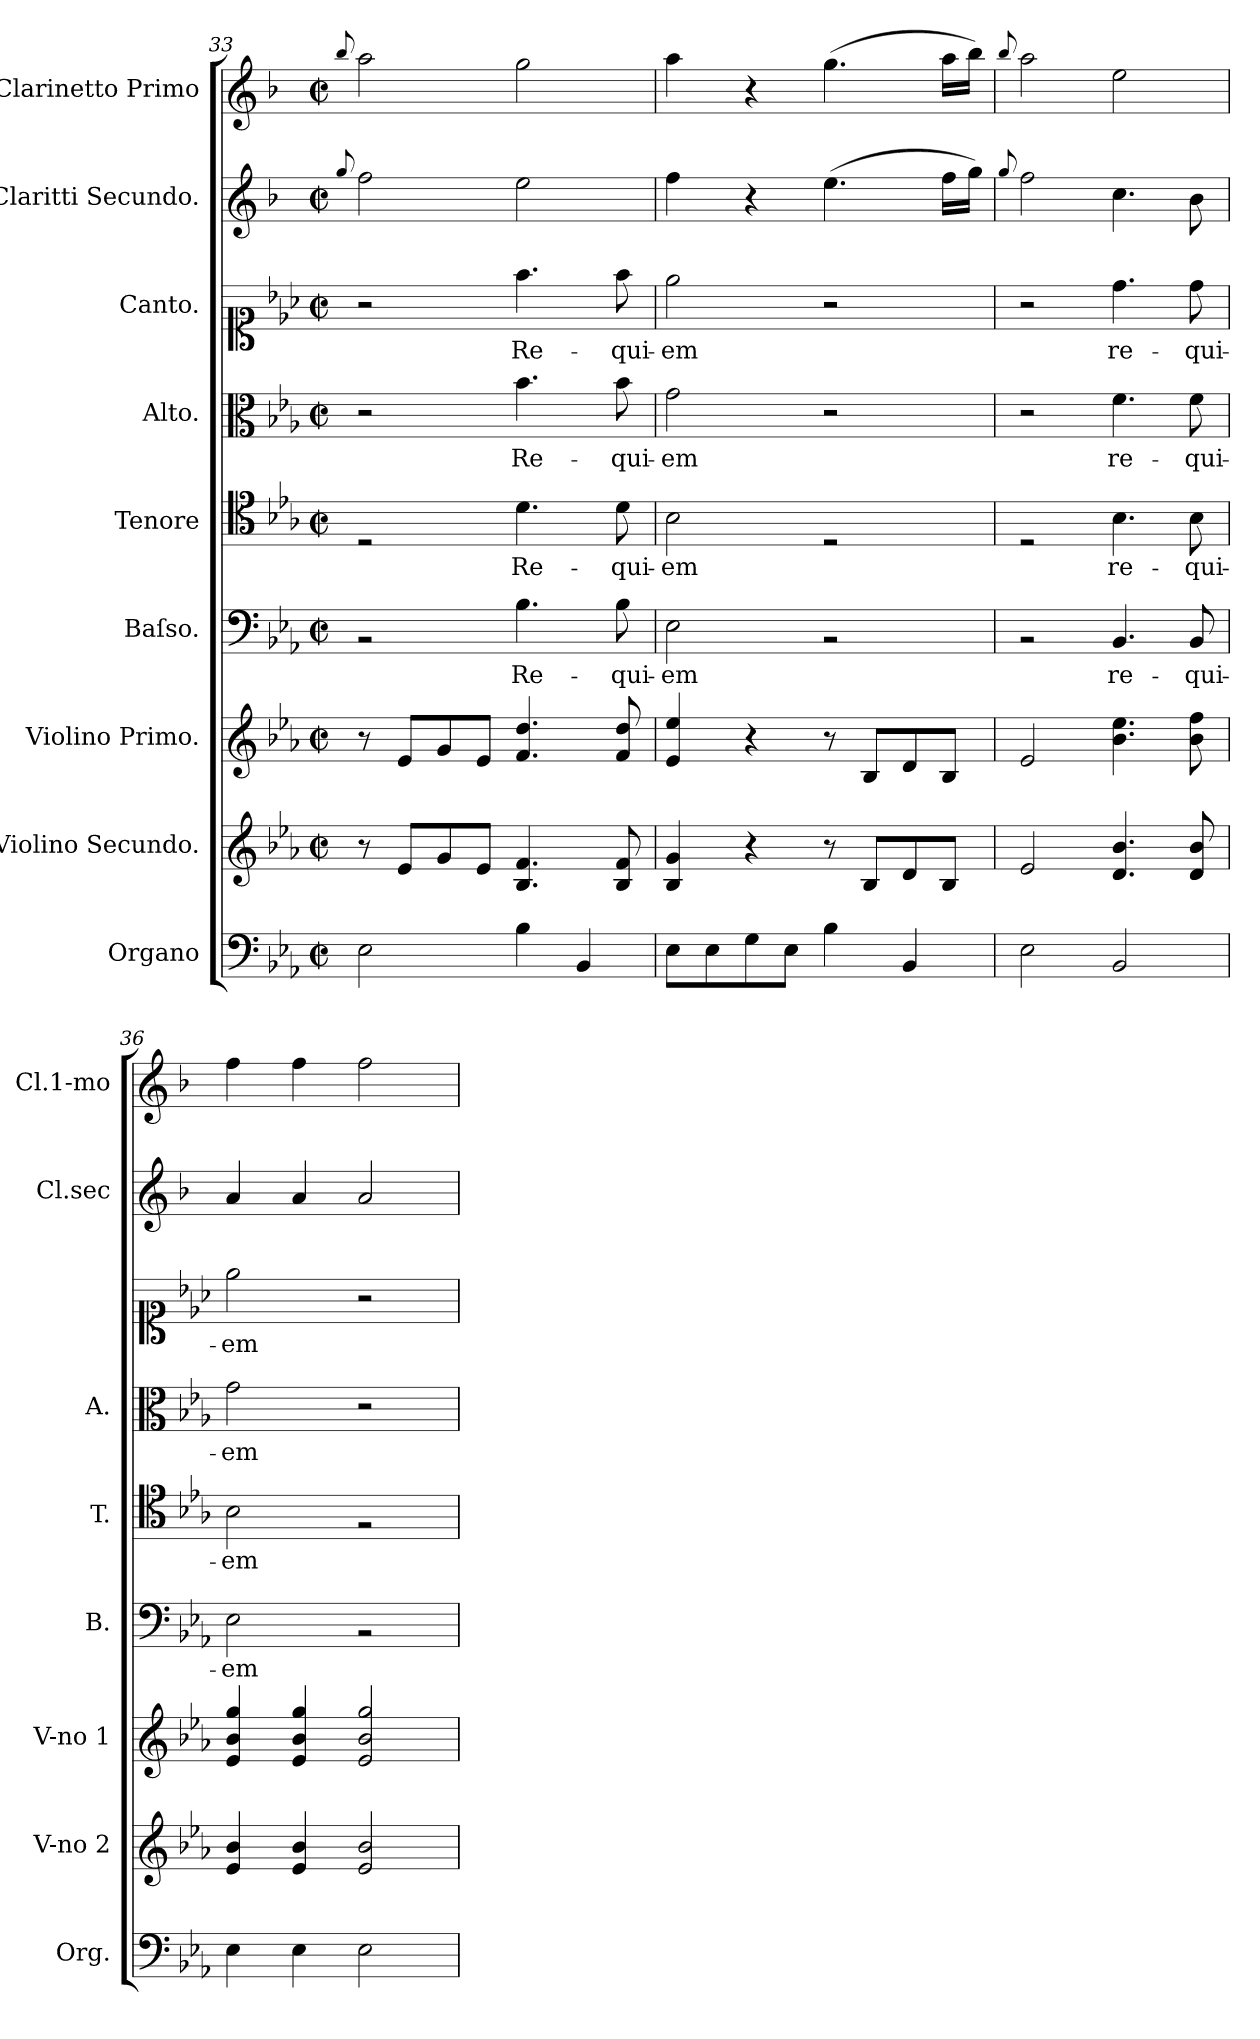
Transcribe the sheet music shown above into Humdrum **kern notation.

**kern	**kern	**kern	**kern	**text	**kern	**text	**kern	**text	**kern	**text	**kern	**kern
*part9	*part8	*part7	*part6	*part6	*part5	*part5	*part4	*part4	*part3	*part3	*part2	*part1
*staff9	*staff8	*staff7	*staff6	*staff6	*staff5	*staff5	*staff4	*staff4	*staff3	*staff3	*staff2	*staff1
*I"Organo	*I"Violino Secundo.	*I"Violino Primo.	*I"Baſso.	*	*I"Tenore	*	*I"Alto.	*	*I"Canto.	*	*I"Claritti Secundo.	*I"Clarinetto Primo
*I'Org.	*I'V-no 2	*I'V-no 1	*I'B.	*	*I'T.	*	*I'A.	*	*	*	*I'Cl.sec	*I'Cl.1-mo
*clefF4	*clefG2	*clefG2	*clefF4	*	*clefC4	*	*clefC3	*	*clefC1	*	*clefG2	*clefG2
*	*	*	*	*	*	*	*	*	*	*	*ITrd1c2	*ITrd1c2
*k[b-e-a-]	*k[b-e-a-]	*k[b-e-a-]	*k[b-e-a-]	*	*k[b-e-a-]	*	*k[b-e-a-]	*	*k[b-e-a-]	*	*k[b-e-a-]	*k[b-e-a-]
*M2/2	*M2/2	*M2/2	*M2/2	*	*M2/2	*	*M2/2	*	*M2/2	*	*M2/2	*M2/2
*met(c|)	*met(c|)	*met(c|)	*met(c|)	*	*met(c|)	*	*met(c|)	*	*met(c|)	*	*met(c|)	*met(c|)
=33	=33	=33	=33	=33	=33	=33	=33	=33	=33	=33	=33	=33
.	.	.	.	.	.	.	.	.	.	.	8qqff/	8qqaa-/
2E-\	8r	8r	2rBB	.	2rD	.	2r	.	2r	.	2ee-\	2gg\
.	8e-/L	8e-/L	.	.	.	.	.	.	.	.	.	.
.	8g/	8g/	.	.	.	.	.	.	.	.	.	.
.	8e-/J	8e-/J	.	.	.	.	.	.	.	.	.	.
4B-\	4.B-/ 4.f/	4.f/ 4.dd/	4.B-\	Re-	4.d\	Re-	4.b-\	Re-	4.ff\	Re-	2dd\	2ff\
4BB-/	.	.	.	.	.	.	.	.	.	.	.	.
.	8B-/ 8f/	8f/ 8dd/	8B-\	-qui-	8d\	-qui-	8b-\	-qui-	8ff\	-qui-	.	.
=34	=34	=34	=34	=34	=34	=34	=34	=34	=34	=34	=34	=34
8E-\L	4B-/ 4g/	4e-/ 4ee-/	2E-\	-em	2B-\	-em	2g\	-em	2ee-\	-em	4ee-\	4gg\
8E-\	.	.	.	.	.	.	.	.	.	.	.	.
8G\	4r	4r	.	.	.	.	.	.	.	.	4r	4r
8E-\J	.	.	.	.	.	.	.	.	.	.	.	.
4B-\	8r	8r	2rBB	.	2rD	.	2r	.	2r	.	(4.dd\	(4.ff\
.	8B-/L	8B-/L	.	.	.	.	.	.	.	.	.	.
4BB-/	8d/	8d/	.	.	.	.	.	.	.	.	.	.
.	8B-/J	8B-/J	.	.	.	.	.	.	.	.	16ee-\LL	16gg\LL
.	.	.	.	.	.	.	.	.	.	.	16ff\JJ)	16aa-\JJ)
=35	=35	=35	=35	=35	=35	=35	=35	=35	=35	=35	=35	=35
.	.	.	.	.	.	.	.	.	.	.	8qqff/	8qqaa-/
2E-\	2e-/	2e-/	2rBB	.	2rD	.	2r	.	2r	.	2ee-\	2gg\
!	!	!	!	!LO:LY:i	!	!LO:LY:i	!	!LO:LY:i	!	!LO:LY:i	!	!
2BB-/	4.d/ 4.b-/	4.b-\ 4.ee-\	4.BB-/	re-	4.B-\	re-	4.f\	re-	4.dd\	re-	4.b-\	2dd\
!	!	!	!	!LO:LY:i	!	!LO:LY:i	!	!LO:LY:i	!	!LO:LY:i	!	!
.	8d/ 8b-/	8b-\ 8ff\	8BB-/	-qui-	8B-\	-qui-	8f\	-qui-	8dd\	-qui-	8a-\	.
=36	=36	=36	=36	=36	=36	=36	=36	=36	=36	=36	=36	=36
!	!	!	!	!LO:LY:i	!	!LO:LY:i	!	!LO:LY:i	!	!LO:LY:i	!	!
4E-\	4e-/ 4b-/	4e-/ 4b-/ 4gg/	2E-\	-em	2B-\	-em	2g\	-em	2ee-\	-em	4g/	4ee-\
4E-\	4e-/ 4b-/	4e-/ 4b-/ 4gg/	.	.	.	.	.	.	.	.	4g/	4ee-\
2E-\	2e-/ 2b-/	2e-/ 2b-/ 2gg/	2rBB	.	2rF	.	2r	.	2r	.	2g/	2ee-\
=	=	=	=	=	=	=	=	=	=	=	=	=
*-	*-	*-	*-	*-	*-	*-	*-	*-	*-	*-	*-	*-
